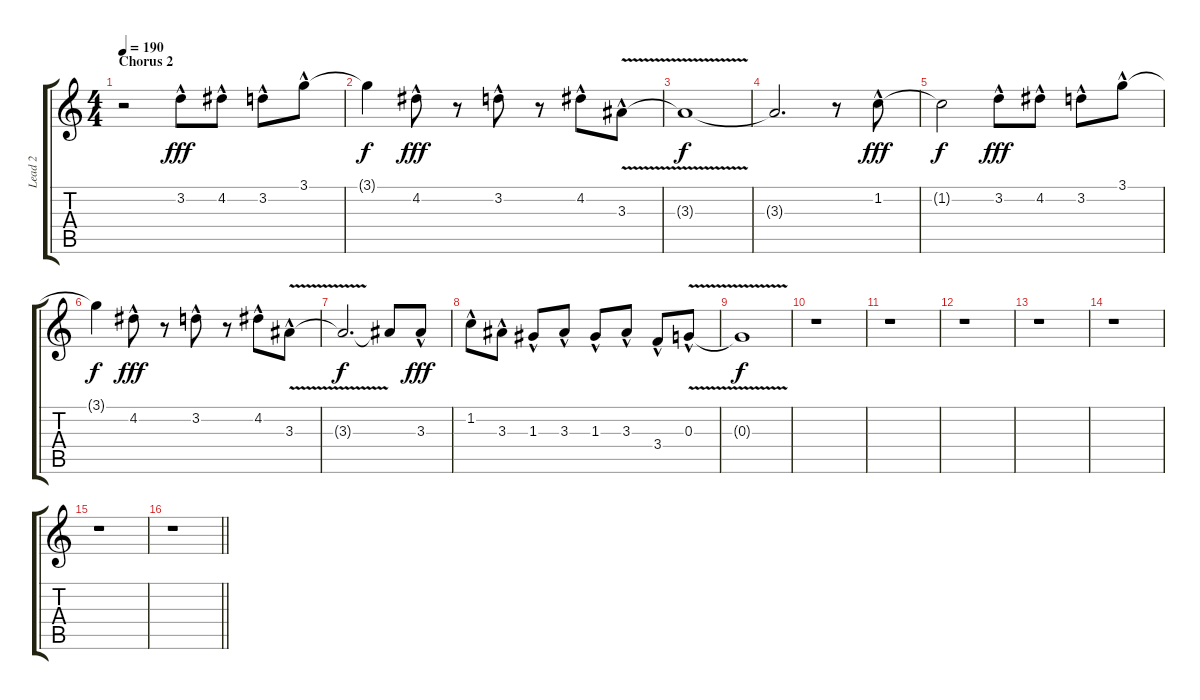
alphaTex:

\track ("Lead 2" "Lead 2") {instrument distortionguitar}
\staff {score tabs}
\tuning (E4 B3 G3 D3 A2 E2) {hide}
\ts (4 4)
\section ("" "Chorus 2")
\tempo 190
\clef g2
\ks c
r.2{dy f} 3.2{hac}.8{dy fff} 4.2{hac}.8 3.2{hac}.8 3.1{hac}.8 |
3.1{t}.4{dy f} 4.2{hac}.8{dy fff} r.8 3.2{hac}.8 r.8 4.2{hac}.8 3.3{v hac}.8 |
3.3{t}.1{dy f} |
3.3{t}.2{d} r.8 1.2{hac}.8{dy fff} |
1.2{t}.2{dy f} 3.2{hac}.8{dy fff} 4.2{hac}.8 3.2{hac}.8 3.1{hac}.8 |
3.1{t}.4{dy f} 4.2{hac}.8{dy fff} r.8 3.2{hac}.8 r.8 4.2{hac}.8 3.3{v hac}.8 |
3.3{t}.2{d dy f} 3.3{t}.8 3.3{hac}.8{dy fff} |
1.2{hac}.8 3.3{hac}.8 1.3{hac}.8 3.3{hac}.8 1.3{hac}.8 3.3{hac}.8 3.4{hac}.8 0.3{v hac}.8 |
0.3{t}.1{dy f} |
r.1 |
r.1 |
r.1 |
r.1 |
r.1 |
r.1 |
\barLineRight lightlight
r.1
